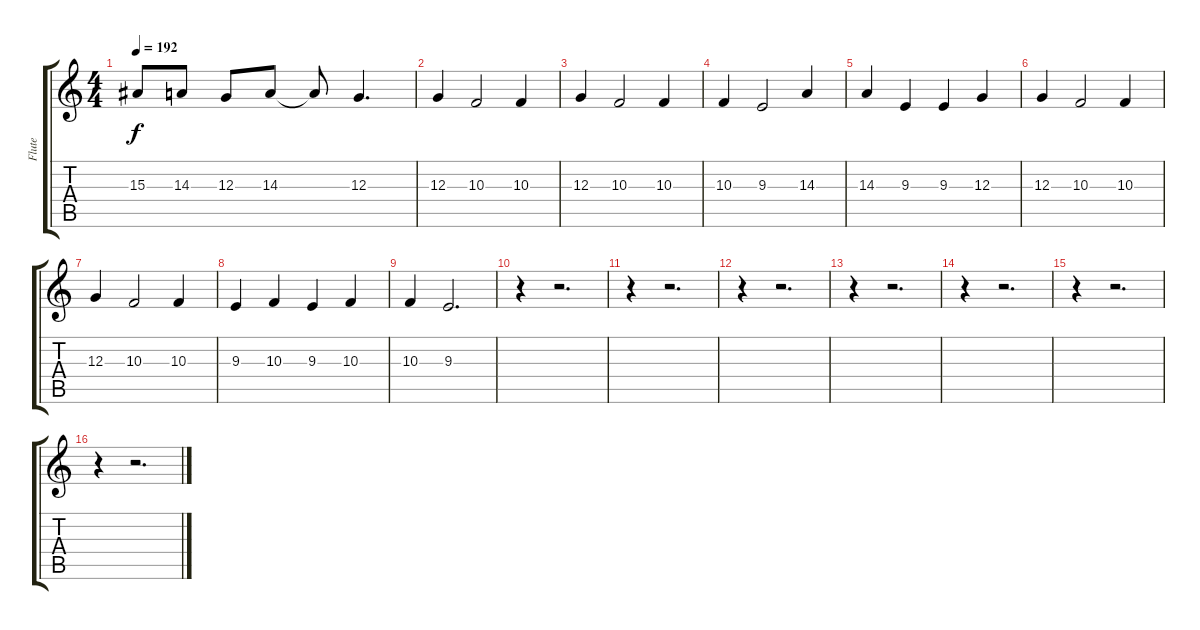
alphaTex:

\track ("Flute" "Flute") {instrument flute}
\staff {score tabs}
\tuning (E4 B3 G3 D3 A2 E2) {hide}
\ts (4 4)
\tempo 192
\clef g2
\ks c
15.3.8{dy f} 14.3.8 12.3.8 14.3.8 14.3{t}.8 12.3.4{d} |
12.3.4 10.3.2 10.3.4 |
12.3.4 10.3.2 10.3.4 |
10.3.4 9.3.2 14.3.4 |
14.3.4 9.3.4 9.3.4 12.3.4 |
12.3.4 10.3.2 10.3.4 |
12.3.4 10.3.2 10.3.4 |
9.3.4 10.3.4 9.3.4 10.3.4 |
10.3.4 9.3.2{d} |
r.4 r.2{d} |
r.4 r.2{d} |
r.4 r.2{d} |
r.4 r.2{d} |
r.4 r.2{d} |
r.4 r.2{d} |
r.4 r.2{d}
